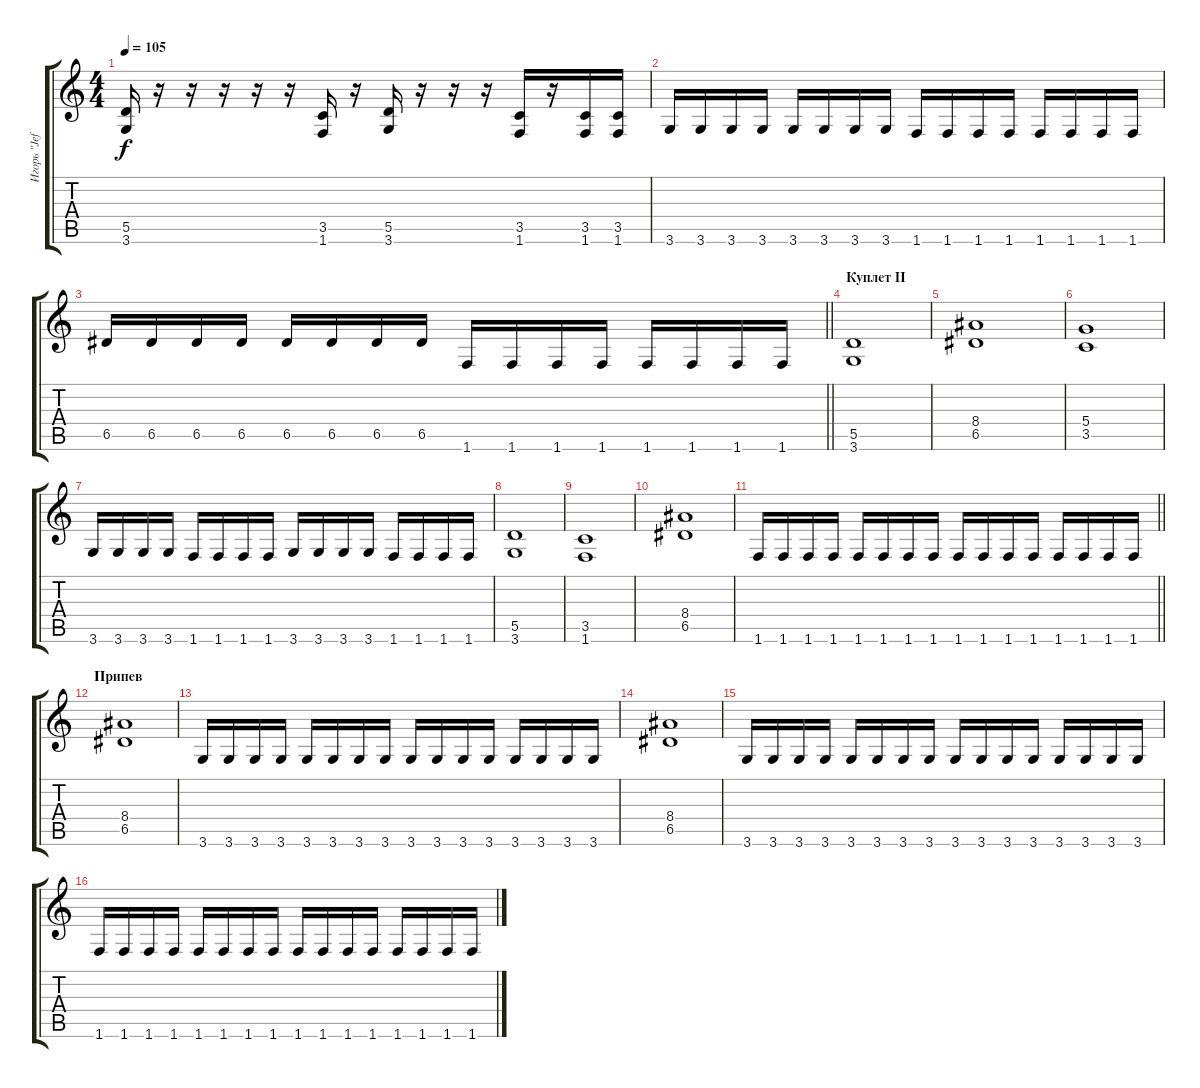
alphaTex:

\track ("Игорь \"Jeff\" Поляков" "Игорь \"Jef") {instrument distortionguitar}
\staff {score tabs}
\tuning (E4 B3 G3 D3 A2 E2) {hide}
\ts (4 4)
\tempo 105
\clef g2
\ks c
(5.5 3.6).16{dy f} r.16 r.16 r.16 r.16 r.16 (3.5 1.6).16 r.16 (5.5 3.6).16 r.16 r.16 r.16 (3.5 1.6).16 r.16 (3.5 1.6).16 (3.5 1.6).16 |
3.6.16 3.6.16 3.6.16 3.6.16 3.6.16 3.6.16 3.6.16 3.6.16 1.6.16 1.6.16 1.6.16 1.6.16 1.6.16 1.6.16 1.6.16 1.6.16 |
\barLineRight lightlight
6.5.16 6.5.16 6.5.16 6.5.16 6.5.16 6.5.16 6.5.16 6.5.16 1.6.16 1.6.16 1.6.16 1.6.16 1.6.16 1.6.16 1.6.16 1.6.16 |
\section ("" "Куплет II")
(5.5 3.6).1 |
(8.4 6.5).1 |
(5.4 3.5).1 |
3.6.16 3.6.16 3.6.16 3.6.16 1.6.16 1.6.16 1.6.16 1.6.16 3.6.16 3.6.16 3.6.16 3.6.16 1.6.16 1.6.16 1.6.16 1.6.16 |
(5.5 3.6).1 |
(3.5 1.6).1 |
(8.4 6.5).1 |
\barLineRight lightlight
1.6.16 1.6.16 1.6.16 1.6.16 1.6.16 1.6.16 1.6.16 1.6.16 1.6.16 1.6.16 1.6.16 1.6.16 1.6.16 1.6.16 1.6.16 1.6.16 |
\section ("" "Припев")
(8.4 6.5).1 |
3.6.16 3.6.16 3.6.16 3.6.16 3.6.16 3.6.16 3.6.16 3.6.16 3.6.16 3.6.16 3.6.16 3.6.16 3.6.16 3.6.16 3.6.16 3.6.16 |
(8.4 6.5).1 |
3.6.16 3.6.16 3.6.16 3.6.16 3.6.16 3.6.16 3.6.16 3.6.16 3.6.16 3.6.16 3.6.16 3.6.16 3.6.16 3.6.16 3.6.16 3.6.16 |
1.6.16 1.6.16 1.6.16 1.6.16 1.6.16 1.6.16 1.6.16 1.6.16 1.6.16 1.6.16 1.6.16 1.6.16 1.6.16 1.6.16 1.6.16 1.6.16
